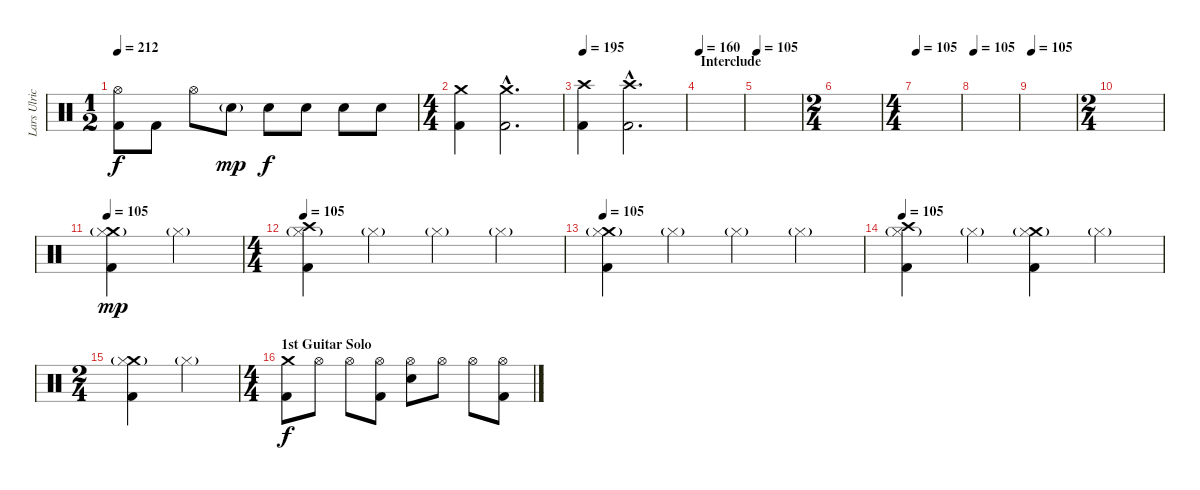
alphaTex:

\track ("Lars Ulrich (Drums)" "Lars Ulric") {instrument percussion}
\staff {score}
\articulation defaults
\ts (1 2)
\tempo 212
\clef neutral
\ks c
("Hi-Hat (open)" "Kick (hit) 2").8{dy f} "Kick (hit) 2".8 "Hi-Hat (open)".8 "Electric Snare (hit)"{g}.8{dy mp} "Electric Snare (hit)".8{dy f} "Electric Snare (hit)".8 "Electric Snare (hit)".8 "Electric Snare (hit)".8 |
\ts (4 4)
("Crash medium (hit)" "Kick (hit) 2").4 ("Crash medium (hit)"{hac} "Kick (hit) 2"{hac}).2{d} |
\tempo 195
("Crash high (hit)" "Kick (hit) 2").4 ("Crash high (hit)"{hac} "Kick (hit) 2"{hac}).2{d} |
\section ("" "Interclude")
\tempo 160
|
\tempo 105
|
\ts (2 4)
|
\ts (4 4)
\tempo 105
|
\tempo 105
|
\tempo 105
|
\ts (2 4)
|
\tempo 105
("Crash medium (hit)" "Hi-Hat (closed)"{g} "Kick (hit) 2").4{dy mp} "Hi-Hat (closed)"{g}.4 |
\ts (4 4)
\tempo 105
("Crash high (hit)" "Hi-Hat (closed)"{g} "Kick (hit) 2").4 "Hi-Hat (closed)"{g}.4 "Hi-Hat (closed)"{g}.4 "Hi-Hat (closed)"{g}.4 |
\tempo 105
("Crash medium (hit)" "Hi-Hat (closed)"{g} "Kick (hit) 2").4 "Hi-Hat (closed)"{g}.4 "Hi-Hat (closed)"{g}.4 "Hi-Hat (closed)"{g}.4 |
\tempo 105
("Crash high (hit)" "Hi-Hat (closed)"{g} "Kick (hit) 2").4 "Hi-Hat (closed)"{g}.4 ("Crash medium (hit)" "Hi-Hat (closed)"{g} "Kick (hit) 2").4 "Hi-Hat (closed)"{g}.4 |
\ts (2 4)
("Crash medium (hit)" "Hi-Hat (closed)"{g} "Kick (hit) 2").4 "Hi-Hat (closed)"{g}.4 |
\ts (4 4)
\section ("" "1st Guitar Solo")
("Crash medium (hit)" "Kick (hit) 2").8{dy f} "Hi-Hat (open)".8 "Hi-Hat (open)".8 ("Hi-Hat (open)" "Kick (hit) 2").8 ("Electric Snare (hit)" "Hi-Hat (open)").8 "Hi-Hat (open)".8 "Hi-Hat (open)".8 ("Hi-Hat (open)" "Kick (hit) 2").8
